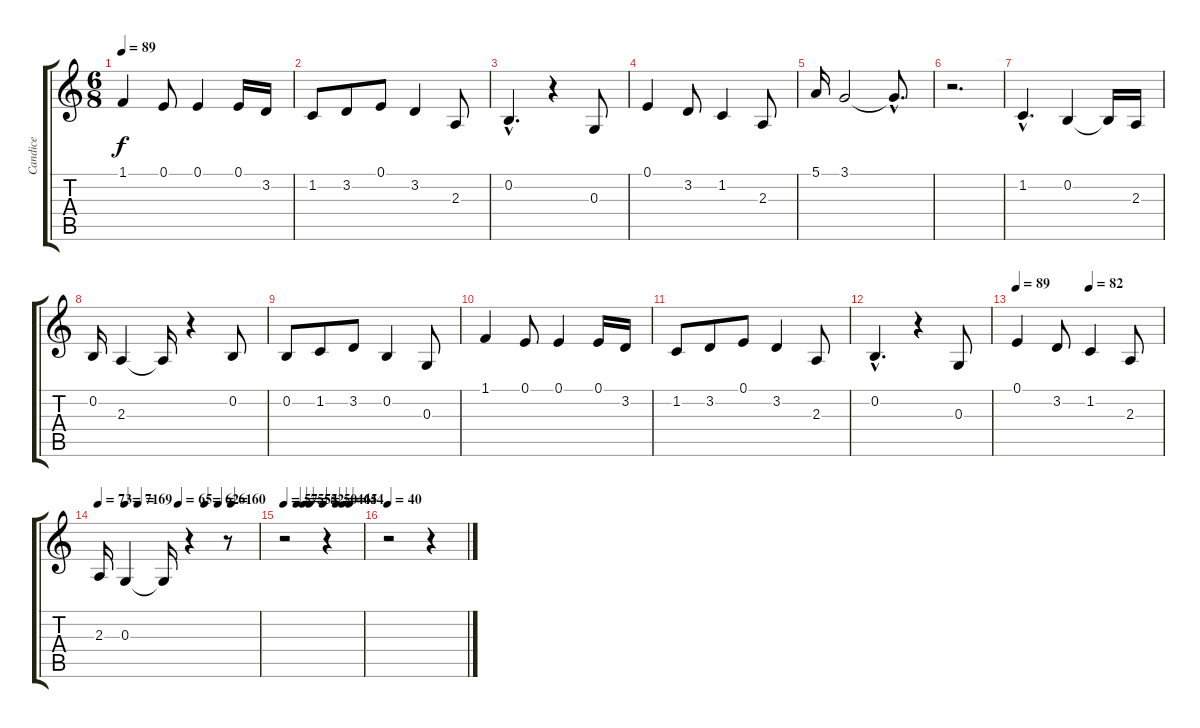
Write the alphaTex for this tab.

\track ("Candice" "Candice") {instrument oboe}
\staff {score tabs}
\tuning (E4 B3 G3 D3 A2 E2) {hide}
\ts (6 8)
\tempo 89
\clef g2
\ks c
1.1.4{dy f} 0.1.8 0.1.4 0.1.16 3.2.16 |
1.2.8 3.2.8 0.1.8 3.2.4 2.3.8 |
0.2{hac}.4{d} r.4 0.3.8 |
0.1.4 3.2.8 1.2.4 2.3.8 |
5.1.16 3.1.2 3.1{hac t}.8{d} |
r.2{d} |
1.2{hac}.4{d} 0.2.4 0.2{t}.16 2.3.16 |
0.2.16 2.3.4 2.3{t}.16 r.4 0.2.8 |
0.2.8 1.2.8 3.2.8 0.2.4 0.3.8 |
1.1.4 0.1.8 0.1.4 0.1.16 3.2.16 |
1.2.8 3.2.8 0.1.8 3.2.4 2.3.8 |
0.2{hac}.4{d} r.4 0.3.8 |
\tempo 89
\tempo (82 0.5)
0.1.4 3.2.8 1.2.4 2.3.8 |
\tempo 73
\tempo (71 0.16666666666666666)
\tempo (69 0.25)
\tempo (65 0.5)
\tempo (62 0.6666666666666666)
\tempo (61 0.75)
\tempo (60 0.8333333333333334)
2.3.16 0.3.4 0.3{t}.16 r.4 r.8 |
\tempo 57
\tempo (55 0.16666666666666666)
\tempo (54 0.25)
\tempo (52 0.3333333333333333)
\tempo (50 0.5)
\tempo (46 0.6666666666666666)
\tempo (45 0.75)
\tempo (44 0.8333333333333334)
r.2 r.4 |
\tempo 40
r.2 r.4
